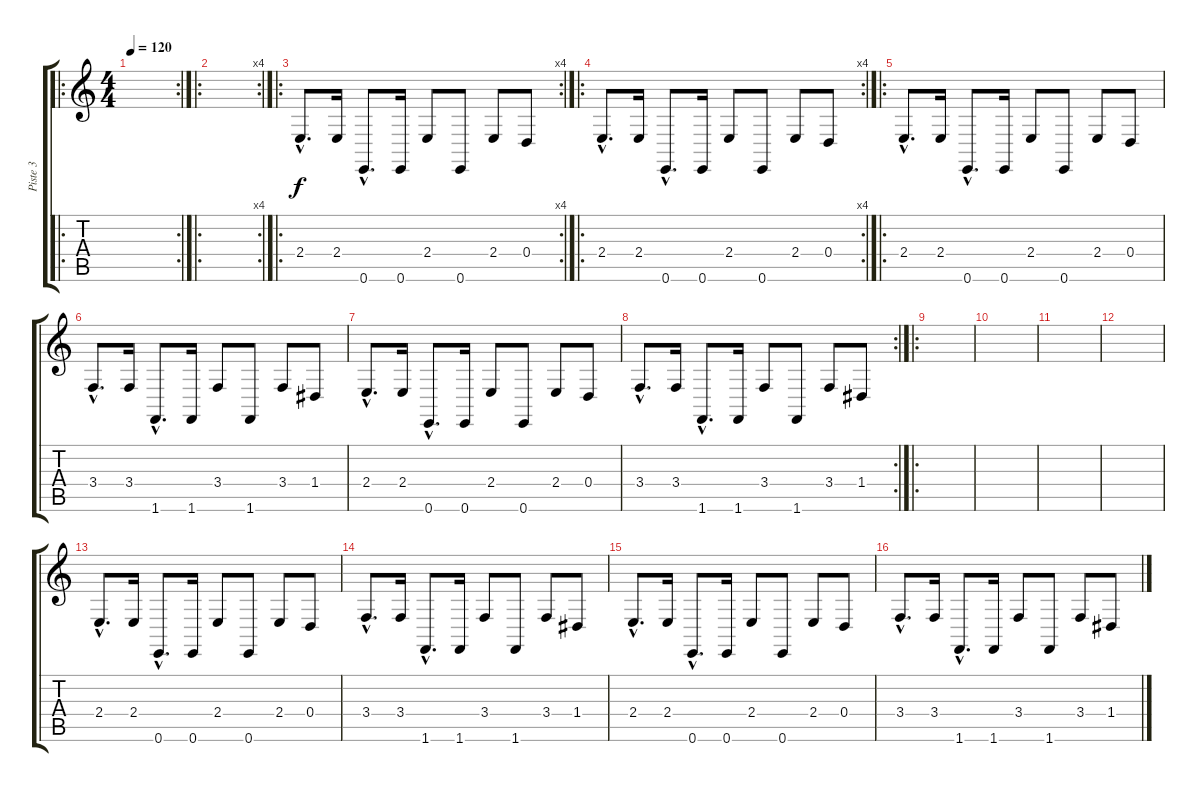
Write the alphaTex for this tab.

\track ("Piste 3" "Piste 3") {instrument lead2sawtooth}
\staff {score tabs}
\tuning (E4 B3 G3 D3 A2 E2) {hide}
\ro
\rc 2
\ts (4 4)
\tempo 120
\clef g2
\ks c
|
\ro
\rc 4
|
\ro
\rc 4
2.4{hac}.8{d} 2.4.16 0.6{hac}.8{d} 0.6.16 2.4.8 0.6.8 2.4.8 0.4.8 |
\ro
\rc 4
2.4{hac}.8{d} 2.4.16 0.6{hac}.8{d} 0.6.16 2.4.8 0.6.8 2.4.8 0.4.8 |
\ro
2.4{hac}.8{d} 2.4.16 0.6{hac}.8{d} 0.6.16 2.4.8 0.6.8 2.4.8 0.4.8 |
3.4{hac}.8{d} 3.4.16 1.6{hac}.8{d} 1.6.16 3.4.8 1.6.8 3.4.8 1.4.8 |
2.4{hac}.8{d} 2.4.16 0.6{hac}.8{d} 0.6.16 2.4.8 0.6.8 2.4.8 0.4.8 |
\rc 2
3.4{hac}.8{d} 3.4.16 1.6{hac}.8{d} 1.6.16 3.4.8 1.6.8 3.4.8 1.4.8 |
\ro
|
|
|
|
2.4{hac}.8{d} 2.4.16 0.6{hac}.8{d} 0.6.16 2.4.8 0.6.8 2.4.8 0.4.8 |
3.4{hac}.8{d} 3.4.16 1.6{hac}.8{d} 1.6.16 3.4.8 1.6.8 3.4.8 1.4.8 |
2.4{hac}.8{d} 2.4.16 0.6{hac}.8{d} 0.6.16 2.4.8 0.6.8 2.4.8 0.4.8 |
3.4{hac}.8{d} 3.4.16 1.6{hac}.8{d} 1.6.16 3.4.8 1.6.8 3.4.8 1.4.8
